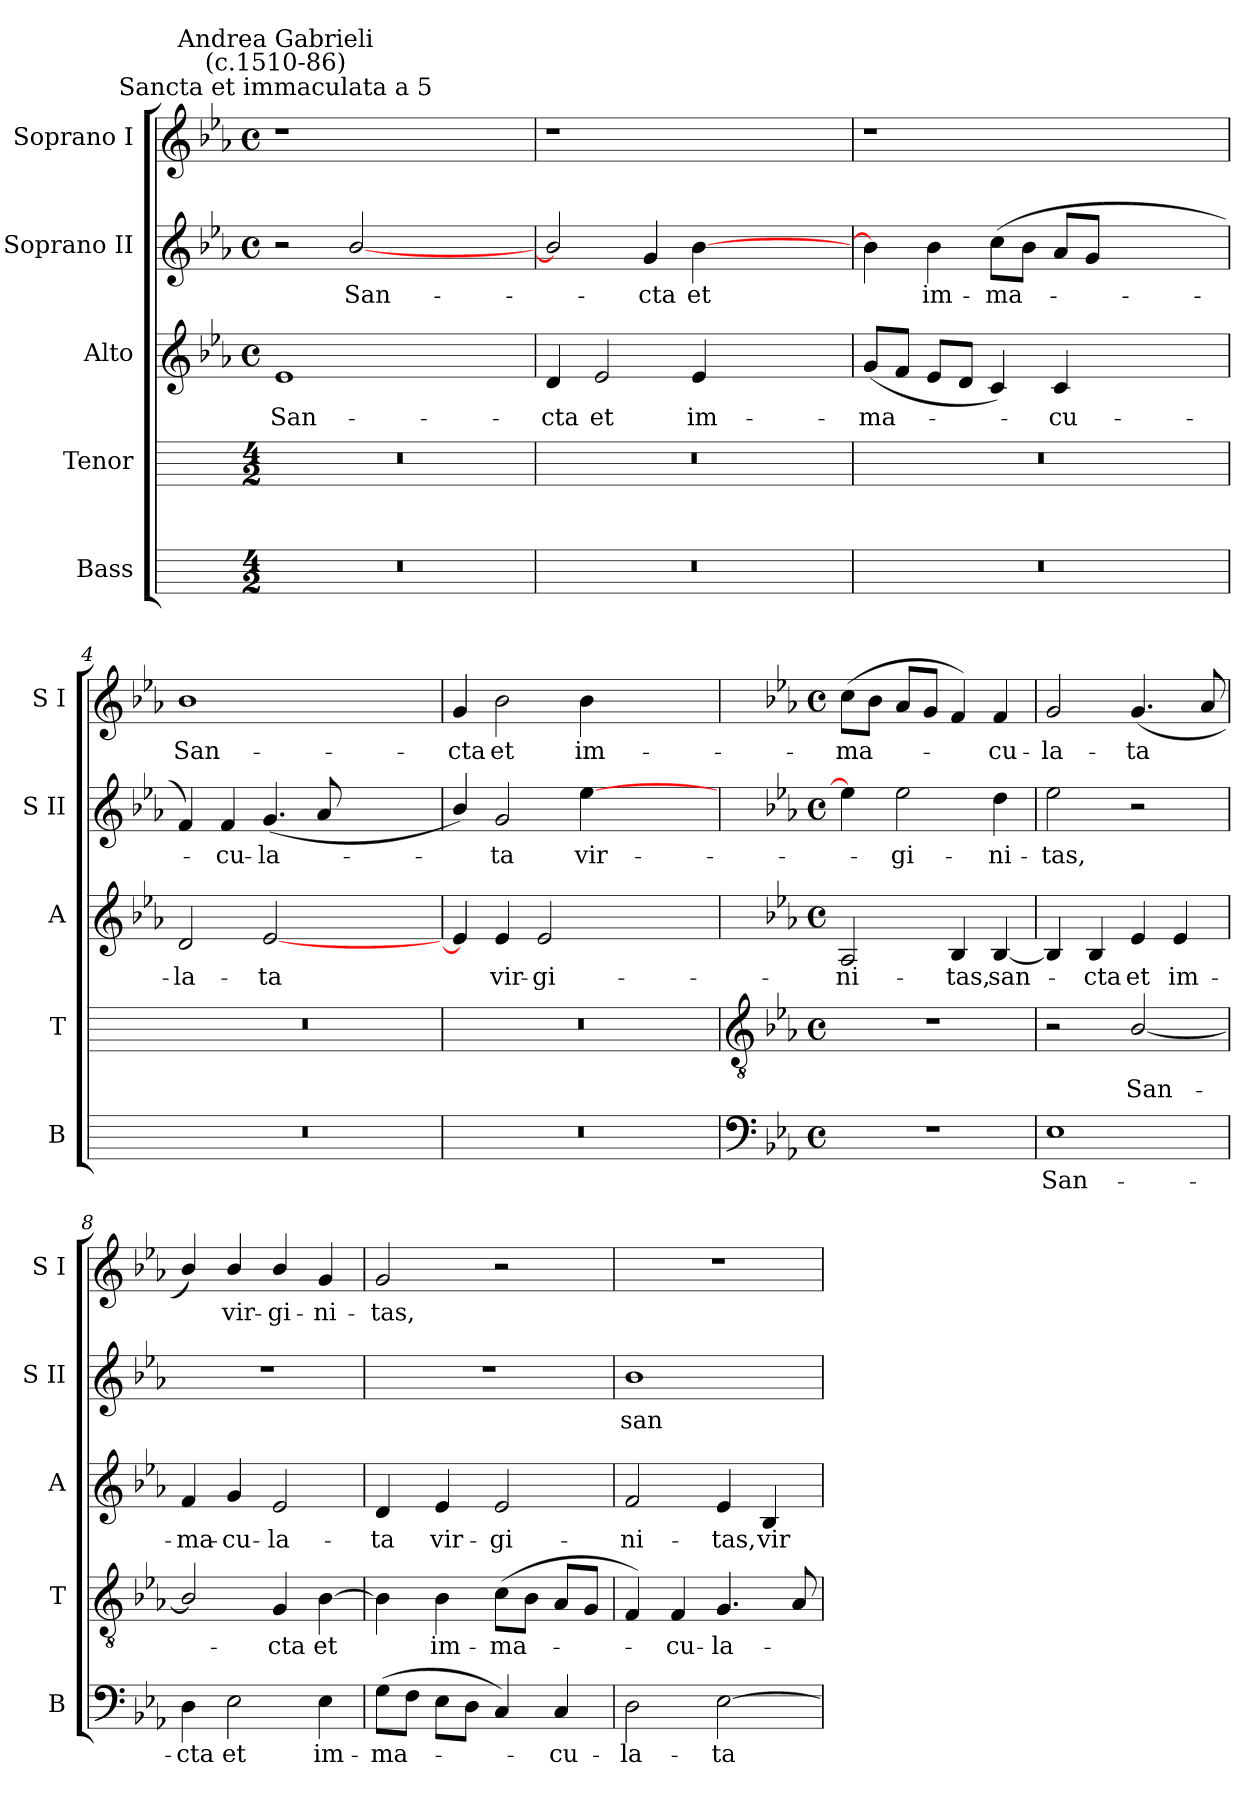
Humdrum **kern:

**kern	**text	**kern	**text	**kern	**text	**kern	**text	**kern	**text
*part5	*part5	*part4	*part4	*part3	*part3	*part2	*part2	*part1	*part1
*staff5	*staff5	*staff4	*staff4	*staff3	*staff3	*staff2	*staff2	*staff1	*staff1
*I"Bass	*	*I"Tenor	*	*I"Alto	*	*I"Soprano II	*	*I"Soprano I	*
*I'B	*	*I'T	*	*I'A	*	*I'S II	*	*I'S I	*
*	*	*	*	*clefG2	*	*clefG2	*	*clefG2	*
*	*	*	*	*k[b-e-a-]	*	*k[b-e-a-]	*	*k[b-e-a-]	*
*	*	*	*	*E-:	*	*E-:	*	*E-:	*
*M4/2	*	*M4/2	*	*M4/4	*	*M4/4	*	*M4/4	*
*	*	*	*	*met(c)	*	*met(c)	*	*met(c)	*
=1	=1	=1	=1	=1	=1	=1	=1	=1	=1
!	!	!	!	!	!	!	!	!LO:TX:a:cj:t=Sancta et immaculata a 5	!
!	!	!	!	!	!	!	!	!LO:TX:a:cj:t=Andrea Gabrieli\n(c.1510-86)	!
!	!	!	!	!	!LO:LY:b	!	!	!	!
0r	.	0r	.	1e-	San-	2r	.	1r	.
!	!	!	!	!	!	!	!LO:LY:b	!	!
.	.	.	.	.	.	[2b-/	San-	.	.
.	.	.	.	1ryy	.	1ryy	.	1ryy	.
=2	=2	=2	=2	=2	=2	=2	=2	=2	=2
!	!	!	!	!	!LO:LY:b	!	!	!	!
0r	.	0r	.	4d	-cta	2b-/]	.	1r	.
!	!	!	!	!	!LO:LY:b	!	!	!	!
.	.	.	.	2e-	et	.	.	.	.
!	!	!	!	!	!	!	!LO:LY:b	!	!
.	.	.	.	.	.	4g	cta	.	.
!	!	!	!	!	!LO:LY:b	!	!LO:LY:b	!	!
.	.	.	.	4e-	im-	[4b-	et	.	.
.	.	.	.	1ryy	.	1ryy	.	1ryy	.
=3	=3	=3	=3	=3	=3	=3	=3	=3	=3
!	!	!	!	!	!LO:LY:b	!	!	!	!
0r	.	0r	.	(<8gL	-ma-	4b-]	.	1r	.
.	.	.	.	8fJ	.	.	.	.	.
!	!	!	!	!	!	!	!LO:LY:b	!	!
.	.	.	.	8e-L	.	4b-	im-	.	.
.	.	.	.	8dJ	.	.	.	.	.
!	!	!	!	!	!	!	!LO:LY:b	!	!
.	.	.	.	4c)	.	(>8ccL	-ma-	.	.
.	.	.	.	.	.	8b-J	.	.	.
!	!	!	!	!	!LO:LY:b	!	!	!	!
.	.	.	.	4c	cu-	8a-L	.	.	.
.	.	.	.	.	.	8gJ	.	.	.
.	.	.	.	1ryy	.	1ryy	.	1ryy	.
=4	=4	=4	=4	=4	=4	=4	=4	=4	=4
!	!	!	!	!	!LO:LY:b	!	!	!	!LO:LY:b
0r	.	0r	.	2d	-la-	4f)	.	1b-	San-
!	!	!	!	!	!	!	!LO:LY:b	!	!
.	.	.	.	.	.	4f	cu-	.	.
!	!	!	!	!	!LO:LY:b	!	!LO:LY:b	!	!
.	.	.	.	[2e-	-ta	(<4.g	-la-	.	.
.	.	.	.	.	.	8a-	.	.	.
.	.	.	.	1ryy	.	1ryy	.	1ryy	.
=5	=5	=5	=5	=5	=5	=5	=5	=5	=5
!	!	!	!	!	!	!	!	!	!LO:LY:b
0r	.	0r	.	4e-]	.	4b-/)	.	4g	-cta
!	!	!	!	!	!LO:LY:b	!	!LO:LY:b	!	!LO:LY:b
.	.	.	.	4e-	vir-	2g	ta	2b-	et
!	!	!	!	!	!LO:LY:b	!	!	!	!
.	.	.	.	2e-	-gi-	.	.	.	.
!	!	!	!	!	!	!	!LO:LY:b	!	!LO:LY:b
.	.	.	.	.	.	[4ee-	vir-	4b-	im-
.	.	.	.	1ryy	.	1ryy	.	1ryy	.
!!LO:LB:g=z
=6	=6	=6	=6	=6	=6	=6	=6	=6	=6
*clefF4	*	*clefGv2	*	*	*	*	*	*	*
*k[b-e-a-]	*	*k[b-e-a-]	*	*	*	*	*	*	*
*E-:	*	*E-:	*	*	*	*	*	*	*
*M4/4	*	*M4/4	*	*M4/4	*	*M4/4	*	*M4/4	*
*met(c)	*	*met(c)	*	*met(c)	*	*met(c)	*	*met(c)	*
!	!	!	!	!	!LO:LY:b	!	!	!	!LO:LY:b
1r	.	1r	.	2A-	-ni-	4ee-]	.	(<8ccL	-ma-
.	.	.	.	.	.	.	.	8b-J	.
!	!	!	!	!	!	!	!LO:LY:b	!	!
.	.	.	.	.	.	2ee-	gi-	8a-L	.
.	.	.	.	.	.	.	.	8gJ	.
!	!	!	!	!	!LO:LY:b	!	!	!	!
.	.	.	.	4B-	-tas,	.	.	4f)	.
!	!	!	!	!	!LO:LY:b	!	!LO:LY:b	!	!LO:LY:b
.	.	.	.	[4B-	san-	4dd	-ni-	4f	cu-
=7	=7	=7	=7	=7	=7	=7	=7	=7	=7
!	!LO:LY:b	!	!	!	!	!	!LO:LY:b	!	!LO:LY:b
1E-	San-	2r	.	4B-]	.	2ee-	-tas,	2g	-la-
!	!	!	!	!	!LO:LY:b	!	!	!	!
.	.	.	.	4B-	cta	.	.	.	.
!	!	!	!LO:LY:b	!	!LO:LY:b	!	!	!	!LO:LY:b
.	.	[2B-/	San-	4e-	et	2r	.	(<4.g	-ta
!	!	!	!	!	!LO:LY:b	!	!	!	!
.	.	.	.	4e-	im-	.	.	.	.
.	.	.	.	.	.	.	.	8a-	.
=8	=8	=8	=8	=8	=8	=8	=8	=8	=8
!	!LO:LY:b	!	!	!	!LO:LY:b	!	!	!	!
4D	-cta	2B-/]	.	4f	-ma-	1r	.	4b-/)	.
!	!LO:LY:b	!	!	!	!LO:LY:b	!	!	!	!LO:LY:b
2E-	et	.	.	4g	-cu-	.	.	4b-/	vir-
!	!	!	!LO:LY:b	!	!LO:LY:b	!	!	!	!LO:LY:b
.	.	4G	cta	2e-	-la-	.	.	4b-/	-gi-
!	!LO:LY:b	!	!LO:LY:b	!	!	!	!	!	!LO:LY:b
4E-	im-	[4B-	et	.	.	.	.	4g	-ni-
=9	=9	=9	=9	=9	=9	=9	=9	=9	=9
!	!LO:LY:b	!	!	!	!LO:LY:b	!	!	!	!LO:LY:b
(>8GL	-ma-	4B-]	.	4d	-ta	1r	.	2g	-tas,
8FJ	.	.	.	.	.	.	.	.	.
!	!	!	!LO:LY:b	!	!LO:LY:b	!	!	!	!
8E-L	.	4B-	im-	4e-	vir-	.	.	.	.
8DJ	.	.	.	.	.	.	.	.	.
!	!	!	!LO:LY:b	!	!LO:LY:b	!	!	!	!
4C)	.	(>8cL	-ma-	2e-	-gi-	.	.	2r	.
.	.	8B-J	.	.	.	.	.	.	.
!	!LO:LY:b	!	!	!	!	!	!	!	!
4C	cu-	8A-L	.	.	.	.	.	.	.
.	.	8GJ	.	.	.	.	.	.	.
=10	=10	=10	=10	=10	=10	=10	=10	=10	=10
!	!LO:LY:b	!	!	!	!LO:LY:b	!	!LO:LY:b	!	!
2D	-la-	4F)	.	2f	-ni-	1b-	san-	1r	.
!	!	!	!LO:LY:b	!	!	!	!	!	!
.	.	4F	cu-	.	.	.	.	.	.
!	!LO:LY:b	!	!LO:LY:b	!	!LO:LY:b	!	!	!	!
[2E-	-ta	4.G	-la-	4e-	-tas,	.	.	.	.
!	!	!	!	!	!LO:LY:b	!	!	!	!
.	.	.	.	4B-	vir-	.	.	.	.
.	.	8A-	.	.	.	.	.	.	.
=	=	=	=	=	=	=	=	=	=
*-	*-	*-	*-	*-	*-	*-	*-	*-	*-
